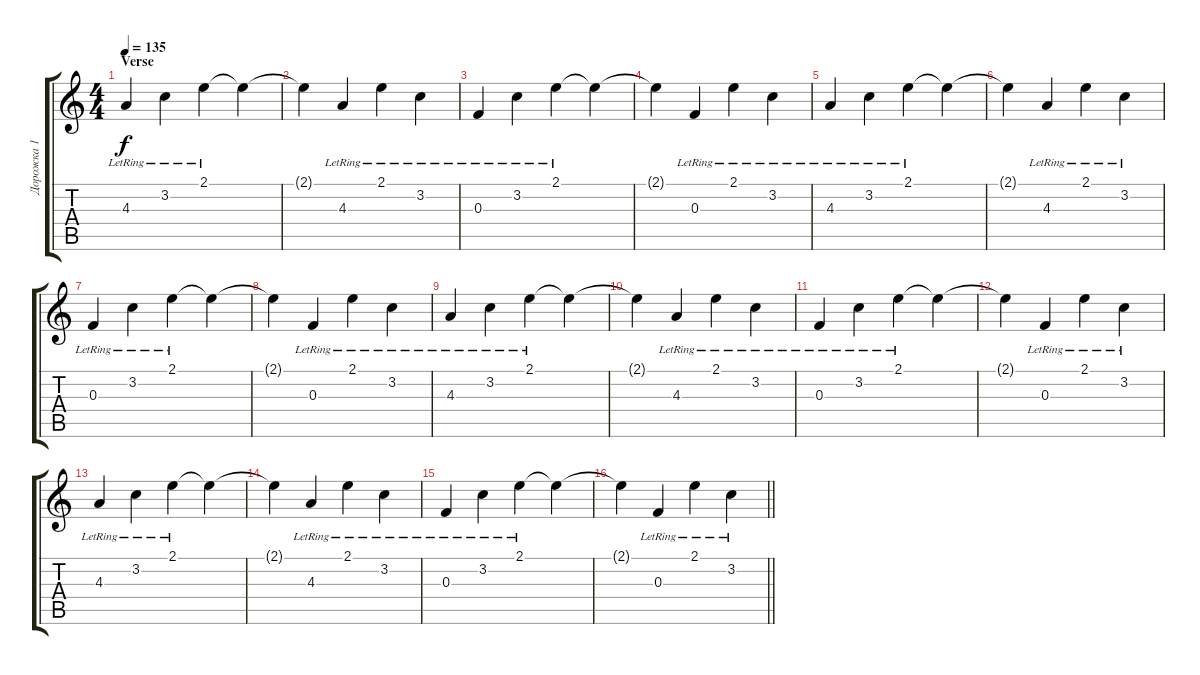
\track ("Дорожка 1" "Дорожка 1") {instrument electricguitarclean}
\staff {score tabs}
\tuning (D4 A3 F3 C3 G2 D2) {hide}
\ts (4 4)
\section ("" "Verse")
\tempo 135
\clef g2
\ks c
4.3{lr}.4{dy f} 3.2{lr}.4 2.1{lr}.4 2.1{t}.4 |
2.1{t}.4 4.3{lr}.4 2.1{lr}.4 3.2{lr}.4 |
0.3{lr}.4 3.2{lr}.4 2.1{lr}.4 2.1{t}.4 |
2.1{t}.4 0.3{lr}.4 2.1{lr}.4 3.2{lr}.4 |
4.3{lr}.4 3.2{lr}.4 2.1{lr}.4 2.1{t}.4 |
2.1{t}.4 4.3{lr}.4 2.1{lr}.4 3.2{lr}.4 |
0.3{lr}.4 3.2{lr}.4 2.1{lr}.4 2.1{t}.4 |
2.1{t}.4 0.3{lr}.4 2.1{lr}.4 3.2{lr}.4 |
4.3{lr}.4 3.2{lr}.4 2.1{lr}.4 2.1{t}.4 |
2.1{t}.4 4.3{lr}.4 2.1{lr}.4 3.2{lr}.4 |
0.3{lr}.4 3.2{lr}.4 2.1{lr}.4 2.1{t}.4 |
2.1{t}.4 0.3{lr}.4 2.1{lr}.4 3.2{lr}.4 |
4.3{lr}.4 3.2{lr}.4 2.1{lr}.4 2.1{t}.4 |
2.1{t}.4 4.3{lr}.4 2.1{lr}.4 3.2{lr}.4 |
0.3{lr}.4 3.2{lr}.4 2.1{lr}.4 2.1{t}.4 |
\barLineRight lightlight
2.1{t}.4 0.3{lr}.4 2.1{lr}.4 3.2{lr}.4
